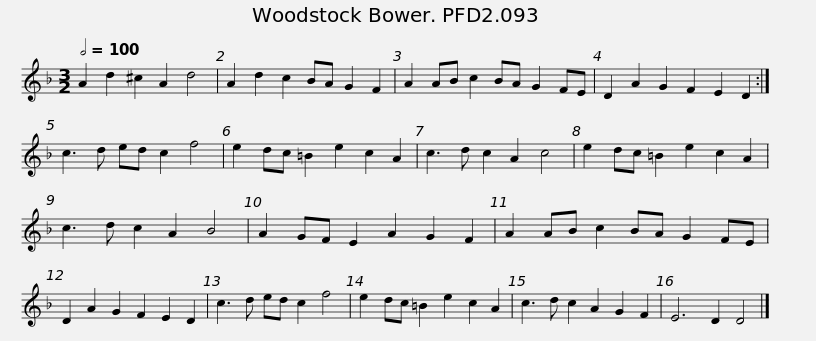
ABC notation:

X:1
L:1/8
Q:1/2=100
M:3/2
I:linebreak $
K:Dmin
V:1 treble
V:1
 A2 d2 ^c2 A2 d4 | A2 d2 c2 BA G2 F2 | A2 AB c2 BA G2 FE | D2 A2 G2 F2 E2 D2 :| c3 d ed c2 f4 |$ %5
 e2 dc =B2 e2 c2 A2 | c3 d c2 A2 c4 | e2 dc =B2 e2 c2 A2 | c3 d c2 A2 B4 | A2 GF E2 A2 G2 F2 | %10
 A2 AB c2 BA G2 FE |$ D2 A2 G2 F2 E2 D2 | c3 d ed c2 f4 | e2 dc =B2 e2 c2 A2 | c3 d c2 A2 G2 F2 | %15
 E6 D2 D4 |] %16
